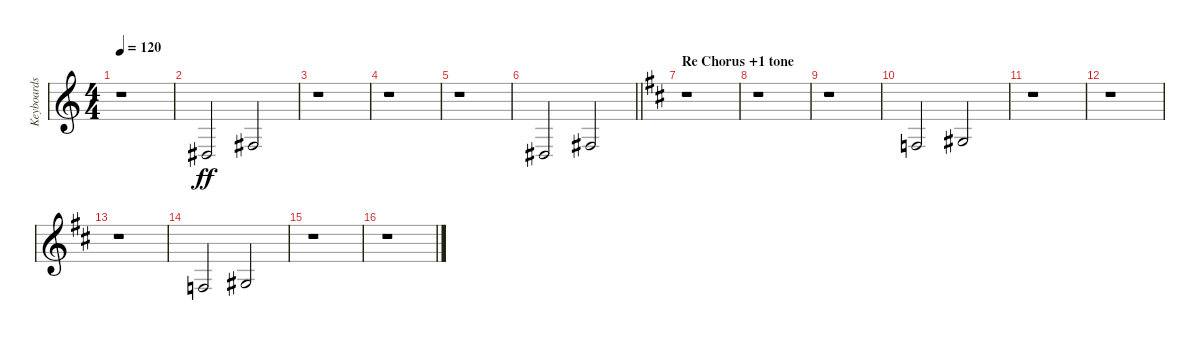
\track ("Keyboards 1" "Keyboards ") {instrument frenchhorn}
\staff {score}
\tuning (Eb4 Bb3 Gb3 Db3 Ab2 Eb2) {hide}
\ts (4 4)
\tempo 120
\clef g2
\ks c
r.1{dy ff} |
7.5.2 5.4.2 |
r.1 |
r.1 |
r.1 |
\barLineRight lightlight
7.5.2 5.4.2 |
\section ("" "Re Chorus +1 tone")
\ks d
r.1 |
r.1 |
r.1 |
9.5.2 7.4.2 |
r.1 |
r.1 |
r.1 |
9.5.2 7.4.2 |
r.1 |
r.1
